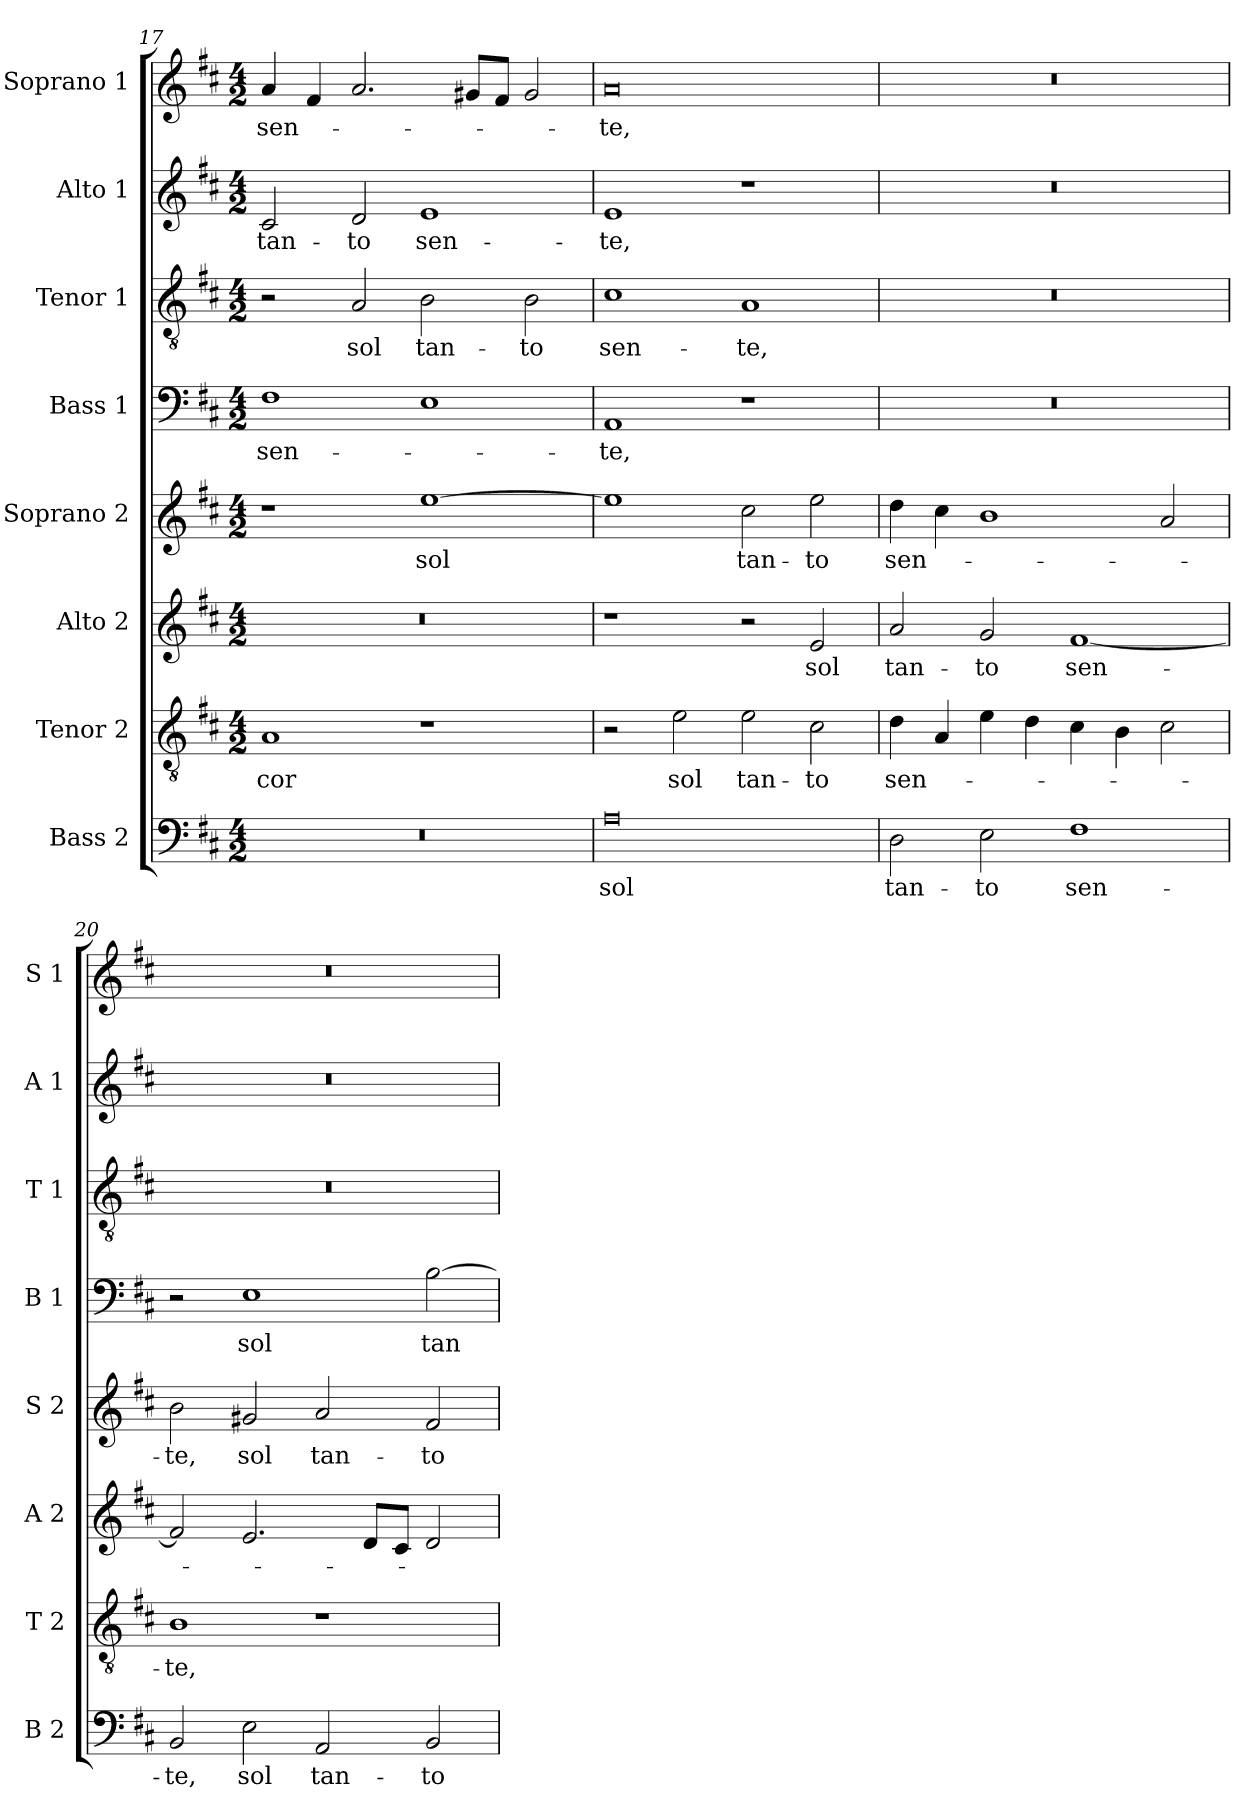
**kern	**text	**kern	**text	**kern	**text	**kern	**text	**kern	**text	**kern	**text	**kern	**text	**kern	**text
*part8	*part8	*part7	*part7	*part6	*part6	*part5	*part5	*part4	*part4	*part3	*part3	*part2	*part2	*part1	*part1
*staff8	*staff8	*staff7	*staff7	*staff6	*staff6	*staff5	*staff5	*staff4	*staff4	*staff3	*staff3	*staff2	*staff2	*staff1	*staff1
*I"Bass 2	*	*I"Tenor 2	*	*I"Alto 2	*	*I"Soprano 2	*	*I"Bass 1	*	*I"Tenor 1	*	*I"Alto 1	*	*I"Soprano 1	*
*I'B 2	*	*I'T 2	*	*I'A 2	*	*I'S 2	*	*I'B 1	*	*I'T 1	*	*I'A 1	*	*I'S 1	*
*clefF4	*	*clefGv2	*	*clefG2	*	*clefG2	*	*clefF4	*	*clefGv2	*	*clefG2	*	*clefG2	*
*k[f#c#]	*	*k[f#c#]	*	*k[f#c#]	*	*k[f#c#]	*	*k[f#c#]	*	*k[f#c#]	*	*k[f#c#]	*	*k[f#c#]	*
*D:	*	*D:	*	*D:	*	*D:	*	*D:	*	*D:	*	*D:	*	*D:	*
*M4/2	*	*M4/2	*	*M4/2	*	*M4/2	*	*M4/2	*	*M4/2	*	*M4/2	*	*M4/2	*
=17	=17	=17	=17	=17	=17	=17	=17	=17	=17	=17	=17	=17	=17	=17	=17
!	!	!	!LO:LY:b	!	!	!	!	!	!LO:LY:b	!	!	!	!LO:LY:b	!	!LO:LY:b
0r	.	1A	cor	0r	.	1r	.	1F#	sen-	2r	.	2c#/	tan-	4a/	sen-
.	.	.	.	.	.	.	.	.	.	.	.	.	.	4f#/	.
!	!	!	!	!	!	!	!	!	!	!	!LO:LY:b	!	!LO:LY:b	!	!
.	.	.	.	.	.	.	.	.	.	2A/	sol	2d/	-to	2.a/	.
!	!	!	!	!	!	!	!LO:LY:b	!	!	!	!LO:LY:b	!	!LO:LY:b	!	!
.	.	1r	.	.	.	[1ee	sol	1E	.	2B\	tan-	1e	sen-	.	.
.	.	.	.	.	.	.	.	.	.	.	.	.	.	8g#X/L	.
.	.	.	.	.	.	.	.	.	.	.	.	.	.	8f#/J	.
!	!	!	!	!	!	!	!	!	!	!	!LO:LY:b	!	!	!	!
.	.	.	.	.	.	.	.	.	.	2B\	-to	.	.	2g#/	.
=18	=18	=18	=18	=18	=18	=18	=18	=18	=18	=18	=18	=18	=18	=18	=18
!	!LO:LY:b	!	!	!	!	!	!	!	!LO:LY:b	!	!LO:LY:b	!	!LO:LY:b	!	!LO:LY:b
0A	sol	2r	.	1r	.	1ee]	.	1AA	-te,	1c#	sen-	1e	-te,	0a	-te,
!	!	!	!LO:LY:b	!	!	!	!	!	!	!	!	!	!	!	!
.	.	2e\	sol	.	.	.	.	.	.	.	.	.	.	.	.
!	!	!	!LO:LY:b	!	!	!	!LO:LY:b	!	!	!	!LO:LY:b	!	!	!	!
.	.	2e\	tan-	2r	.	2cc#\	tan-	1r	.	1A	-te,	1r	.	.	.
!	!	!	!LO:LY:b	!	!LO:LY:b	!	!LO:LY:b	!	!	!	!	!	!	!	!
.	.	2c#\	-to	2e/	sol	2ee\	-to	.	.	.	.	.	.	.	.
!!LO:PB:g=z
=19	=19	=19	=19	=19	=19	=19	=19	=19	=19	=19	=19	=19	=19	=19	=19
!	!LO:LY:b	!	!LO:LY:b	!	!LO:LY:b	!	!LO:LY:b	!	!	!	!	!	!	!	!
2D\	tan-	4d\	sen-	2a/	tan-	4dd\	sen-	0r	.	0r	.	0r	.	0r	.
.	.	4A/	.	.	.	4cc#\	.	.	.	.	.	.	.	.	.
!	!LO:LY:b	!	!	!	!LO:LY:b	!	!	!	!	!	!	!	!	!	!
2E\	-to	4e\	.	2g/	-to	1b	.	.	.	.	.	.	.	.	.
.	.	4d\	.	.	.	.	.	.	.	.	.	.	.	.	.
!	!LO:LY:b	!	!	!	!LO:LY:b	!	!	!	!	!	!	!	!	!	!
1F#	sen-	4c#\	.	[1f#	sen-	.	.	.	.	.	.	.	.	.	.
.	.	4B\	.	.	.	.	.	.	.	.	.	.	.	.	.
.	.	2c#\	.	.	.	2a/	.	.	.	.	.	.	.	.	.
=20	=20	=20	=20	=20	=20	=20	=20	=20	=20	=20	=20	=20	=20	=20	=20
!	!LO:LY:b	!	!LO:LY:b	!	!	!	!LO:LY:b	!	!	!	!	!	!	!	!
2BB/	-te,	1B	-te,	2f#/]	.	2b\	-te,	2r	.	0r	.	0r	.	0r	.
!	!LO:LY:b	!	!	!	!	!	!LO:LY:b	!	!LO:LY:b	!	!	!	!	!	!
2E\	sol	.	.	2.e/	.	2g#X/	sol	1E	sol	.	.	.	.	.	.
!	!LO:LY:b	!	!	!	!	!	!LO:LY:b	!	!	!	!	!	!	!	!
2AA/	tan-	1r	.	.	.	2a/	tan-	.	.	.	.	.	.	.	.
.	.	.	.	8d/L	.	.	.	.	.	.	.	.	.	.	.
.	.	.	.	8c#/J	.	.	.	.	.	.	.	.	.	.	.
!	!LO:LY:b	!	!	!	!	!	!LO:LY:b	!	!LO:LY:b	!	!	!	!	!	!
2BB/	-to	.	.	2d/	.	2f#/	-to	[2B\	tan-	.	.	.	.	.	.
=	=	=	=	=	=	=	=	=	=	=	=	=	=	=	=
*-	*-	*-	*-	*-	*-	*-	*-	*-	*-	*-	*-	*-	*-	*-	*-
